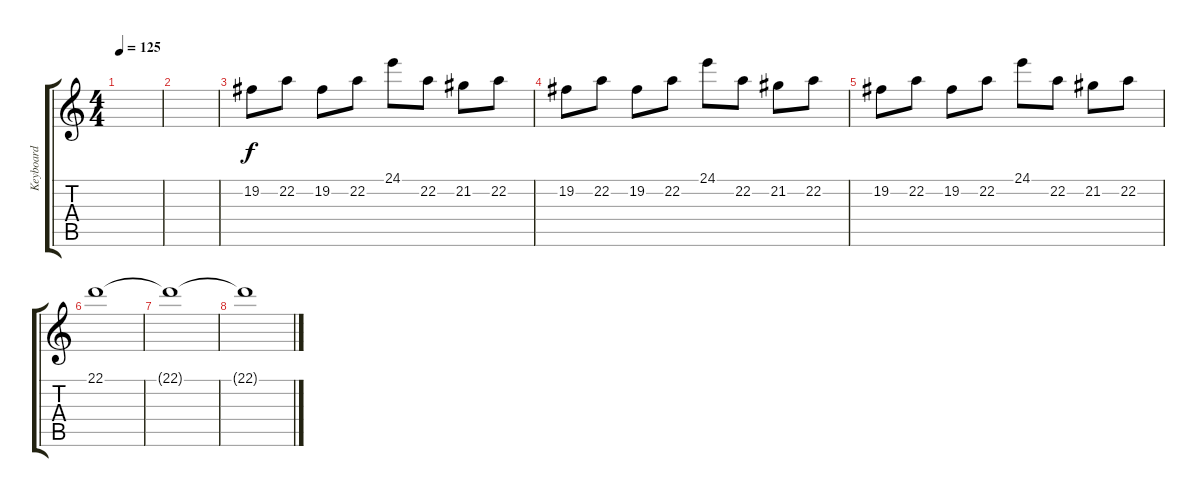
\track ("Keyboard" "Keyboard") {instrument musicbox}
\staff {score tabs}
\tuning (E4 B3 G3 D3 A2 E2) {hide}
\ts (4 4)
\tempo 125
\clef g2
\ks c
|
|
19.2.8 22.2.8 19.2.8 22.2.8 24.1.8 22.2.8 21.2.8 22.2.8 |
19.2.8 22.2.8 19.2.8 22.2.8 24.1.8 22.2.8 21.2.8 22.2.8 |
19.2.8 22.2.8 19.2.8 22.2.8 24.1.8 22.2.8 21.2.8 22.2.8 |
22.1.1{volume 0} |
22.1{t}.1 |
22.1{t}.1
